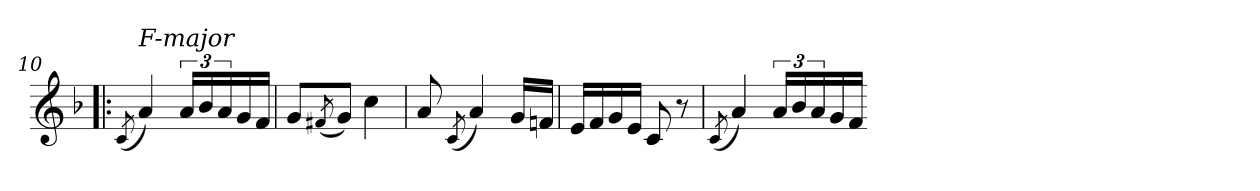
**kern
*part1
*staff1
*clefG2
*k[b-]
*F:
=10!|:
(8qc/
!LO:TX:a:i:t=F-major
4a)
24aLL
24b-
24a
16g
16fJJ
=11
8gL
(8qf#X/
8gJ)
4cc
=12
8a
(8qc/
4a)
16gLL
16fnJJ
=13
16eLL
16f
16g
16eJJ
8c
8r
=14
(8qc/
4a)
24aLL
24b-
24a
16g
16fJJ
=-
*-
